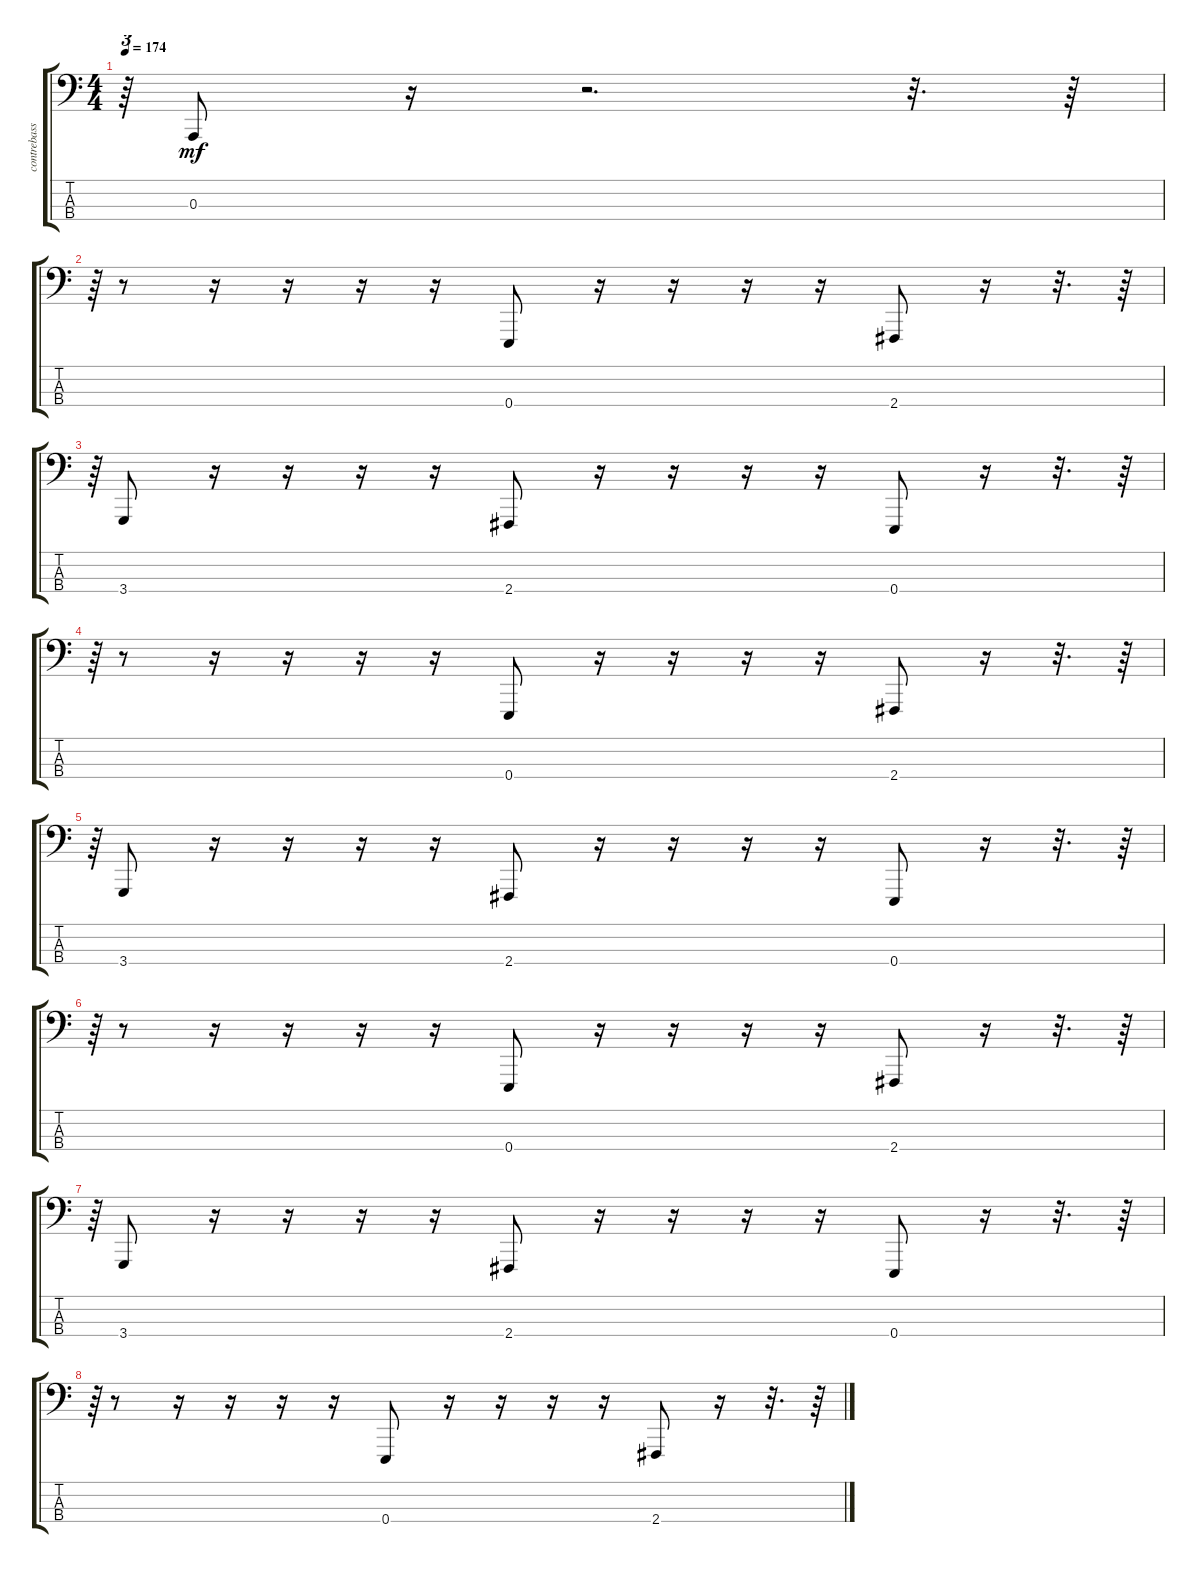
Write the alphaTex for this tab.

\track ("contrebasse" "contrebass") {instrument stringensemble1}
\staff {score tabs}
\tuning (G2 D2 A1 E1) {hide}
\ts (4 4)
\tempo 174
\clef f4
\ks c
r.64{tu (3 2) dy mf} 0.3.8 r.16 r.2{d} r.32{d} r.64 |
r.64{tu (3 2)} r.8 r.16 r.16 r.16 r.16 0.4.8 r.16 r.16 r.16 r.16 2.4.8 r.16 r.32{d} r.64 |
r.64{tu (3 2)} 3.4.8 r.16 r.16 r.16 r.16 2.4.8 r.16 r.16 r.16 r.16 0.4.8 r.16 r.32{d} r.64 |
r.64{tu (3 2)} r.8 r.16 r.16 r.16 r.16 0.4.8 r.16 r.16 r.16 r.16 2.4.8 r.16 r.32{d} r.64 |
r.64{tu (3 2)} 3.4.8 r.16 r.16 r.16 r.16 2.4.8 r.16 r.16 r.16 r.16 0.4.8 r.16 r.32{d} r.64 |
r.64{tu (3 2)} r.8 r.16 r.16 r.16 r.16 0.4.8 r.16 r.16 r.16 r.16 2.4.8 r.16 r.32{d} r.64 |
r.64{tu (3 2)} 3.4.8 r.16 r.16 r.16 r.16 2.4.8 r.16 r.16 r.16 r.16 0.4.8 r.16 r.32{d} r.64 |
r.64{tu (3 2)} r.8 r.16 r.16 r.16 r.16 0.4.8 r.16 r.16 r.16 r.16 2.4.8 r.16 r.32{d} r.64
